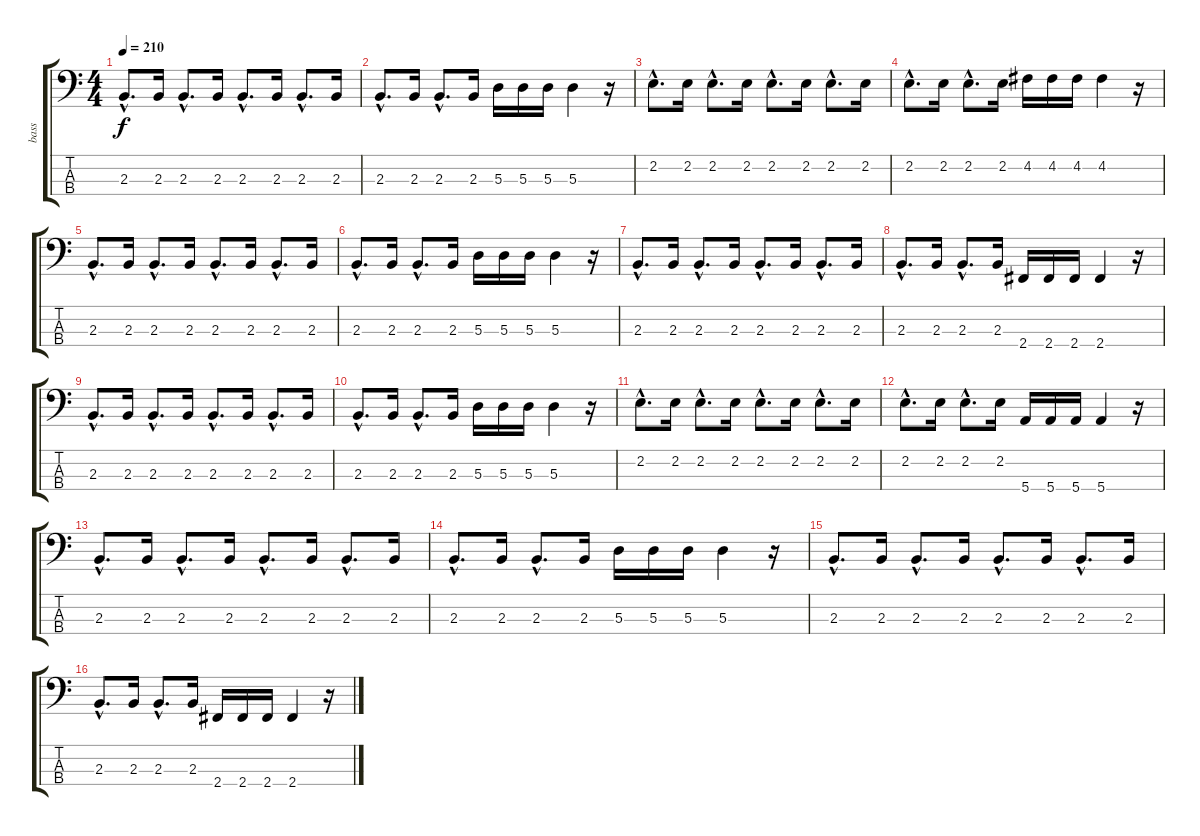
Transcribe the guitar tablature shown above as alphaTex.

\track ("bass" "bass") {instrument electricbassfinger}
\staff {score tabs}
\tuning (G2 D2 A1 E1) {hide}
\ts (4 4)
\tempo 210
\clef f4
\ks c
2.3{hac}.8{d dy f} 2.3.16 2.3{hac}.8{d} 2.3.16 2.3{hac}.8{d} 2.3.16 2.3{hac}.8{d} 2.3.16 |
2.3{hac}.8{d} 2.3.16 2.3{hac}.8{d} 2.3.16 5.3.16 5.3.16 5.3.16 5.3.4 r.16 |
2.2{hac}.8{d} 2.2.16 2.2{hac}.8{d} 2.2.16 2.2{hac}.8{d} 2.2.16 2.2{hac}.8{d} 2.2.16 |
2.2{hac}.8{d} 2.2.16 2.2{hac}.8{d} 2.2.16 4.2.16 4.2.16 4.2.16 4.2.4 r.16 |
2.3{hac}.8{d} 2.3.16 2.3{hac}.8{d} 2.3.16 2.3{hac}.8{d} 2.3.16 2.3{hac}.8{d} 2.3.16 |
2.3{hac}.8{d} 2.3.16 2.3{hac}.8{d} 2.3.16 5.3.16 5.3.16 5.3.16 5.3.4 r.16 |
2.3{hac}.8{d} 2.3.16 2.3{hac}.8{d} 2.3.16 2.3{hac}.8{d} 2.3.16 2.3{hac}.8{d} 2.3.16 |
2.3{hac}.8{d} 2.3.16 2.3{hac}.8{d} 2.3.16 2.4.16 2.4.16 2.4.16 2.4.4 r.16 |
2.3{hac}.8{d} 2.3.16 2.3{hac}.8{d} 2.3.16 2.3{hac}.8{d} 2.3.16 2.3{hac}.8{d} 2.3.16 |
2.3{hac}.8{d} 2.3.16 2.3{hac}.8{d} 2.3.16 5.3.16 5.3.16 5.3.16 5.3.4 r.16 |
2.2{hac}.8{d} 2.2.16 2.2{hac}.8{d} 2.2.16 2.2{hac}.8{d} 2.2.16 2.2{hac}.8{d} 2.2.16 |
2.2{hac}.8{d} 2.2.16 2.2{hac}.8{d} 2.2.16 5.4.16 5.4.16 5.4.16 5.4.4 r.16 |
2.3{hac}.8{d} 2.3.16 2.3{hac}.8{d} 2.3.16 2.3{hac}.8{d} 2.3.16 2.3{hac}.8{d} 2.3.16 |
2.3{hac}.8{d} 2.3.16 2.3{hac}.8{d} 2.3.16 5.3.16 5.3.16 5.3.16 5.3.4 r.16 |
2.3{hac}.8{d} 2.3.16 2.3{hac}.8{d} 2.3.16 2.3{hac}.8{d} 2.3.16 2.3{hac}.8{d} 2.3.16 |
2.3{hac}.8{d} 2.3.16 2.3{hac}.8{d} 2.3.16 2.4.16 2.4.16 2.4.16 2.4.4 r.16
